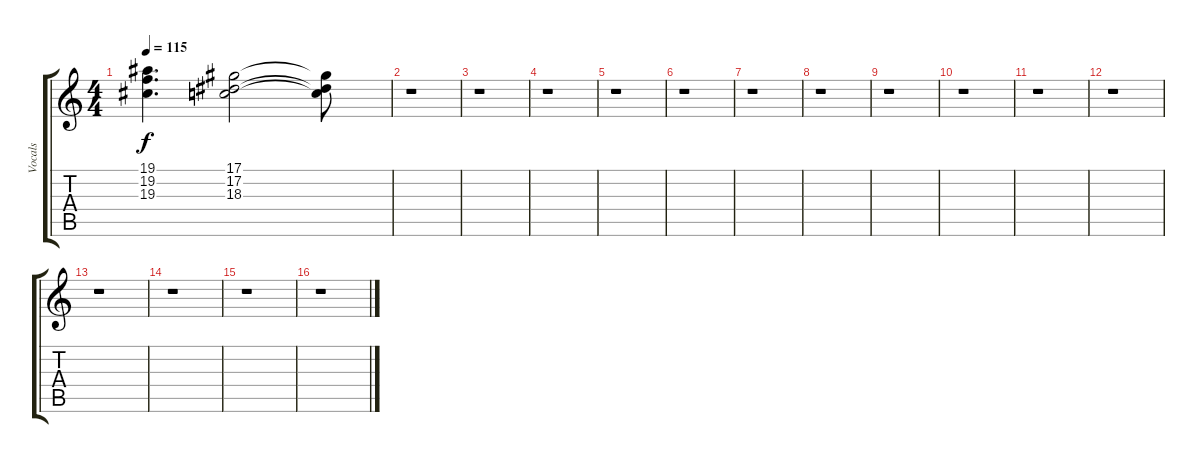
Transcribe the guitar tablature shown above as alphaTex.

\track ("Vocals" "Vocals") {instrument synthvoice}
\staff {score tabs}
\tuning (Eb4 Bb3 Gb3 Db3 Ab2 Eb2) {hide}
\ts (4 4)
\tempo 115
\clef g2
\ks c
(19.1 19.2 19.3).4{d dy f} (17.1 17.2 18.3).2 (17.1{t} 17.2{t} 18.3{t}).8 |
r.1 |
r.1 |
r.1 |
r.1 |
r.1 |
r.1 |
r.1 |
r.1 |
r.1 |
r.1 |
r.1 |
r.1 |
r.1 |
r.1 |
r.1
